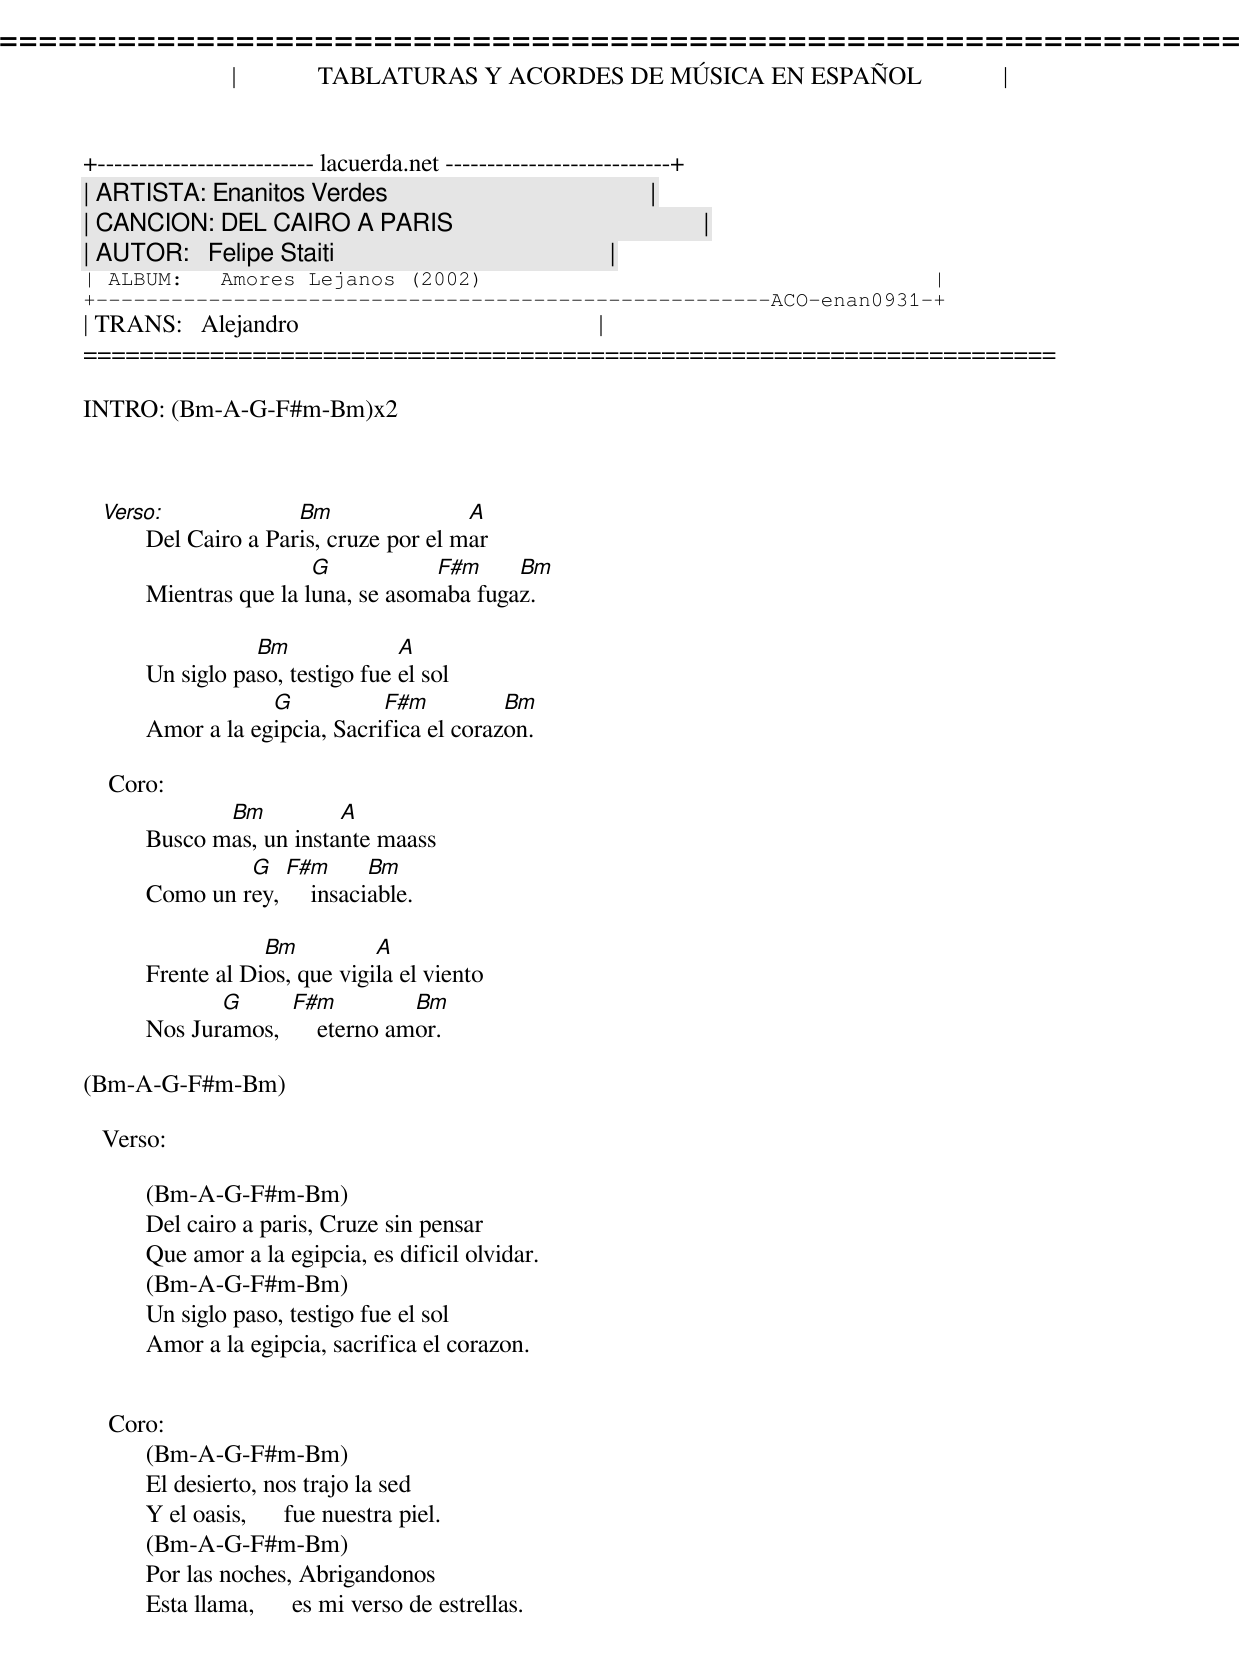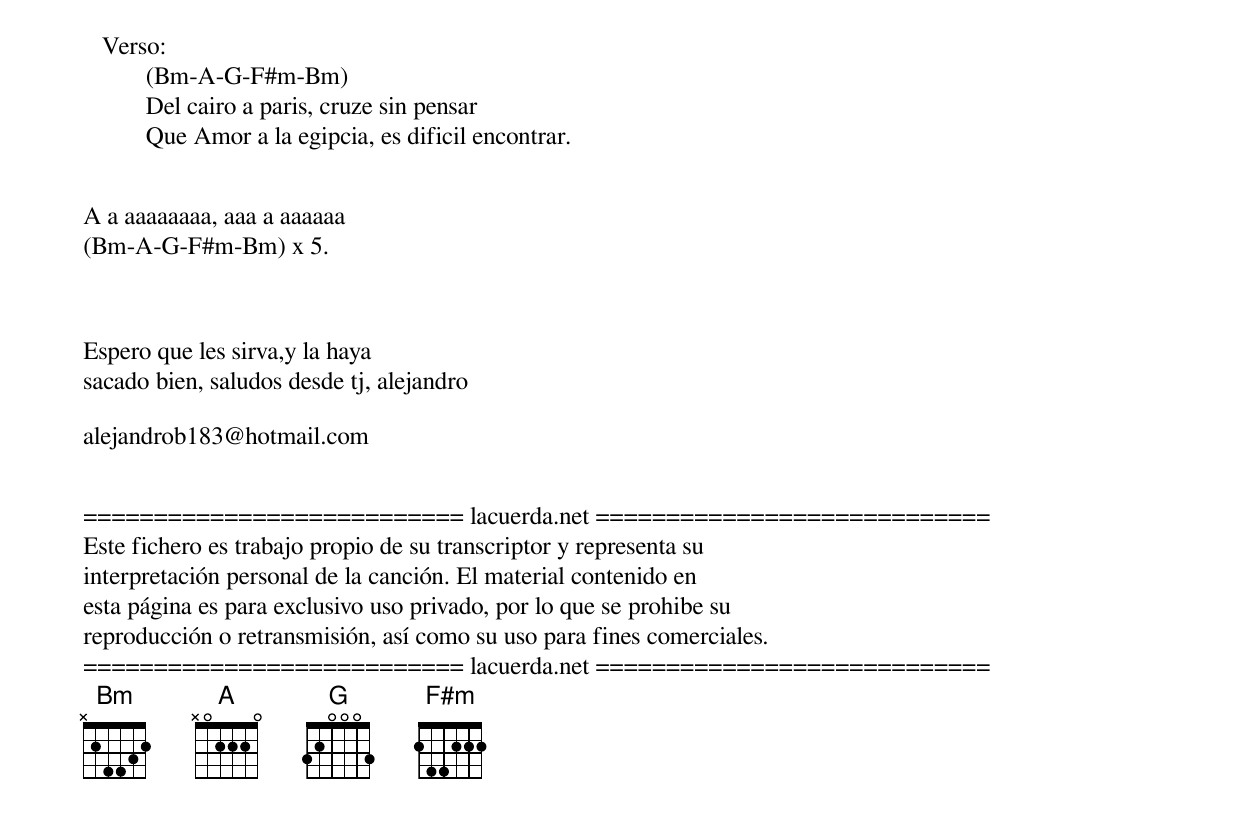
=====================================================================
|             TABLATURAS Y ACORDES DE MÚSICA EN ESPAÑOL             |
+-------------------------- lacuerda.net ---------------------------+
| ARTISTA: Enanitos Verdes                                          |
| CANCION: DEL CAIRO A PARIS                                        |
| AUTOR:   Felipe Staiti                                            |
| ALBUM:   Amores Lejanos (2002)                                    |
+------------------------------------------------------ACO-enan0931-+
| TRANS:   Alejandro                                                |
=====================================================================

INTRO: (Bm-A-G-F#m-Bm)x2



   Verso:                Bm                A
          Del Cairo a Paris, cruze por el mar
                           G           F#m     Bm
          Mientras que la luna, se asomaba fugaz.

                     Bm              A
          Un siglo paso, testigo fue el sol
                      G           F#m          Bm
          Amor a la egipcia, Sacrifica el corazon.

    Coro:
                 Bm          A
          Busco mas, un instante maass
                   G   F#m       Bm
          Como un rey,     insaciable.

                      Bm          A
          Frente al Dios, que vigila el viento
                 G      F#m          Bm
          Nos Juramos,      eterno amor.

(Bm-A-G-F#m-Bm)

   Verso:

          (Bm-A-G-F#m-Bm)
          Del cairo a paris, Cruze sin pensar
          Que amor a la egipcia, es dificil olvidar.
          (Bm-A-G-F#m-Bm)
          Un siglo paso, testigo fue el sol
          Amor a la egipcia, sacrifica el corazon.


    Coro:
          (Bm-A-G-F#m-Bm)
          El desierto, nos trajo la sed
          Y el oasis,      fue nuestra piel.
          (Bm-A-G-F#m-Bm)
          Por las noches, Abrigandonos
          Esta llama,      es mi verso de estrellas.


   Verso:
          (Bm-A-G-F#m-Bm)
          Del cairo a paris, cruze sin pensar
          Que Amor a la egipcia, es dificil encontrar.


A a aaaaaaaa, aaa a aaaaaa
(Bm-A-G-F#m-Bm) x 5.



Espero que les sirva,y la haya
sacado bien, saludos desde tj, alejandro

alejandrob183@hotmail.com


=========================== lacuerda.net ============================
Este fichero es trabajo propio de su transcriptor y representa su
interpretación personal de la canción. El material contenido en
esta página es para exclusivo uso privado, por lo que se prohibe su
reproducción o retransmisión, así como su uso para fines comerciales.
=========================== lacuerda.net ============================
